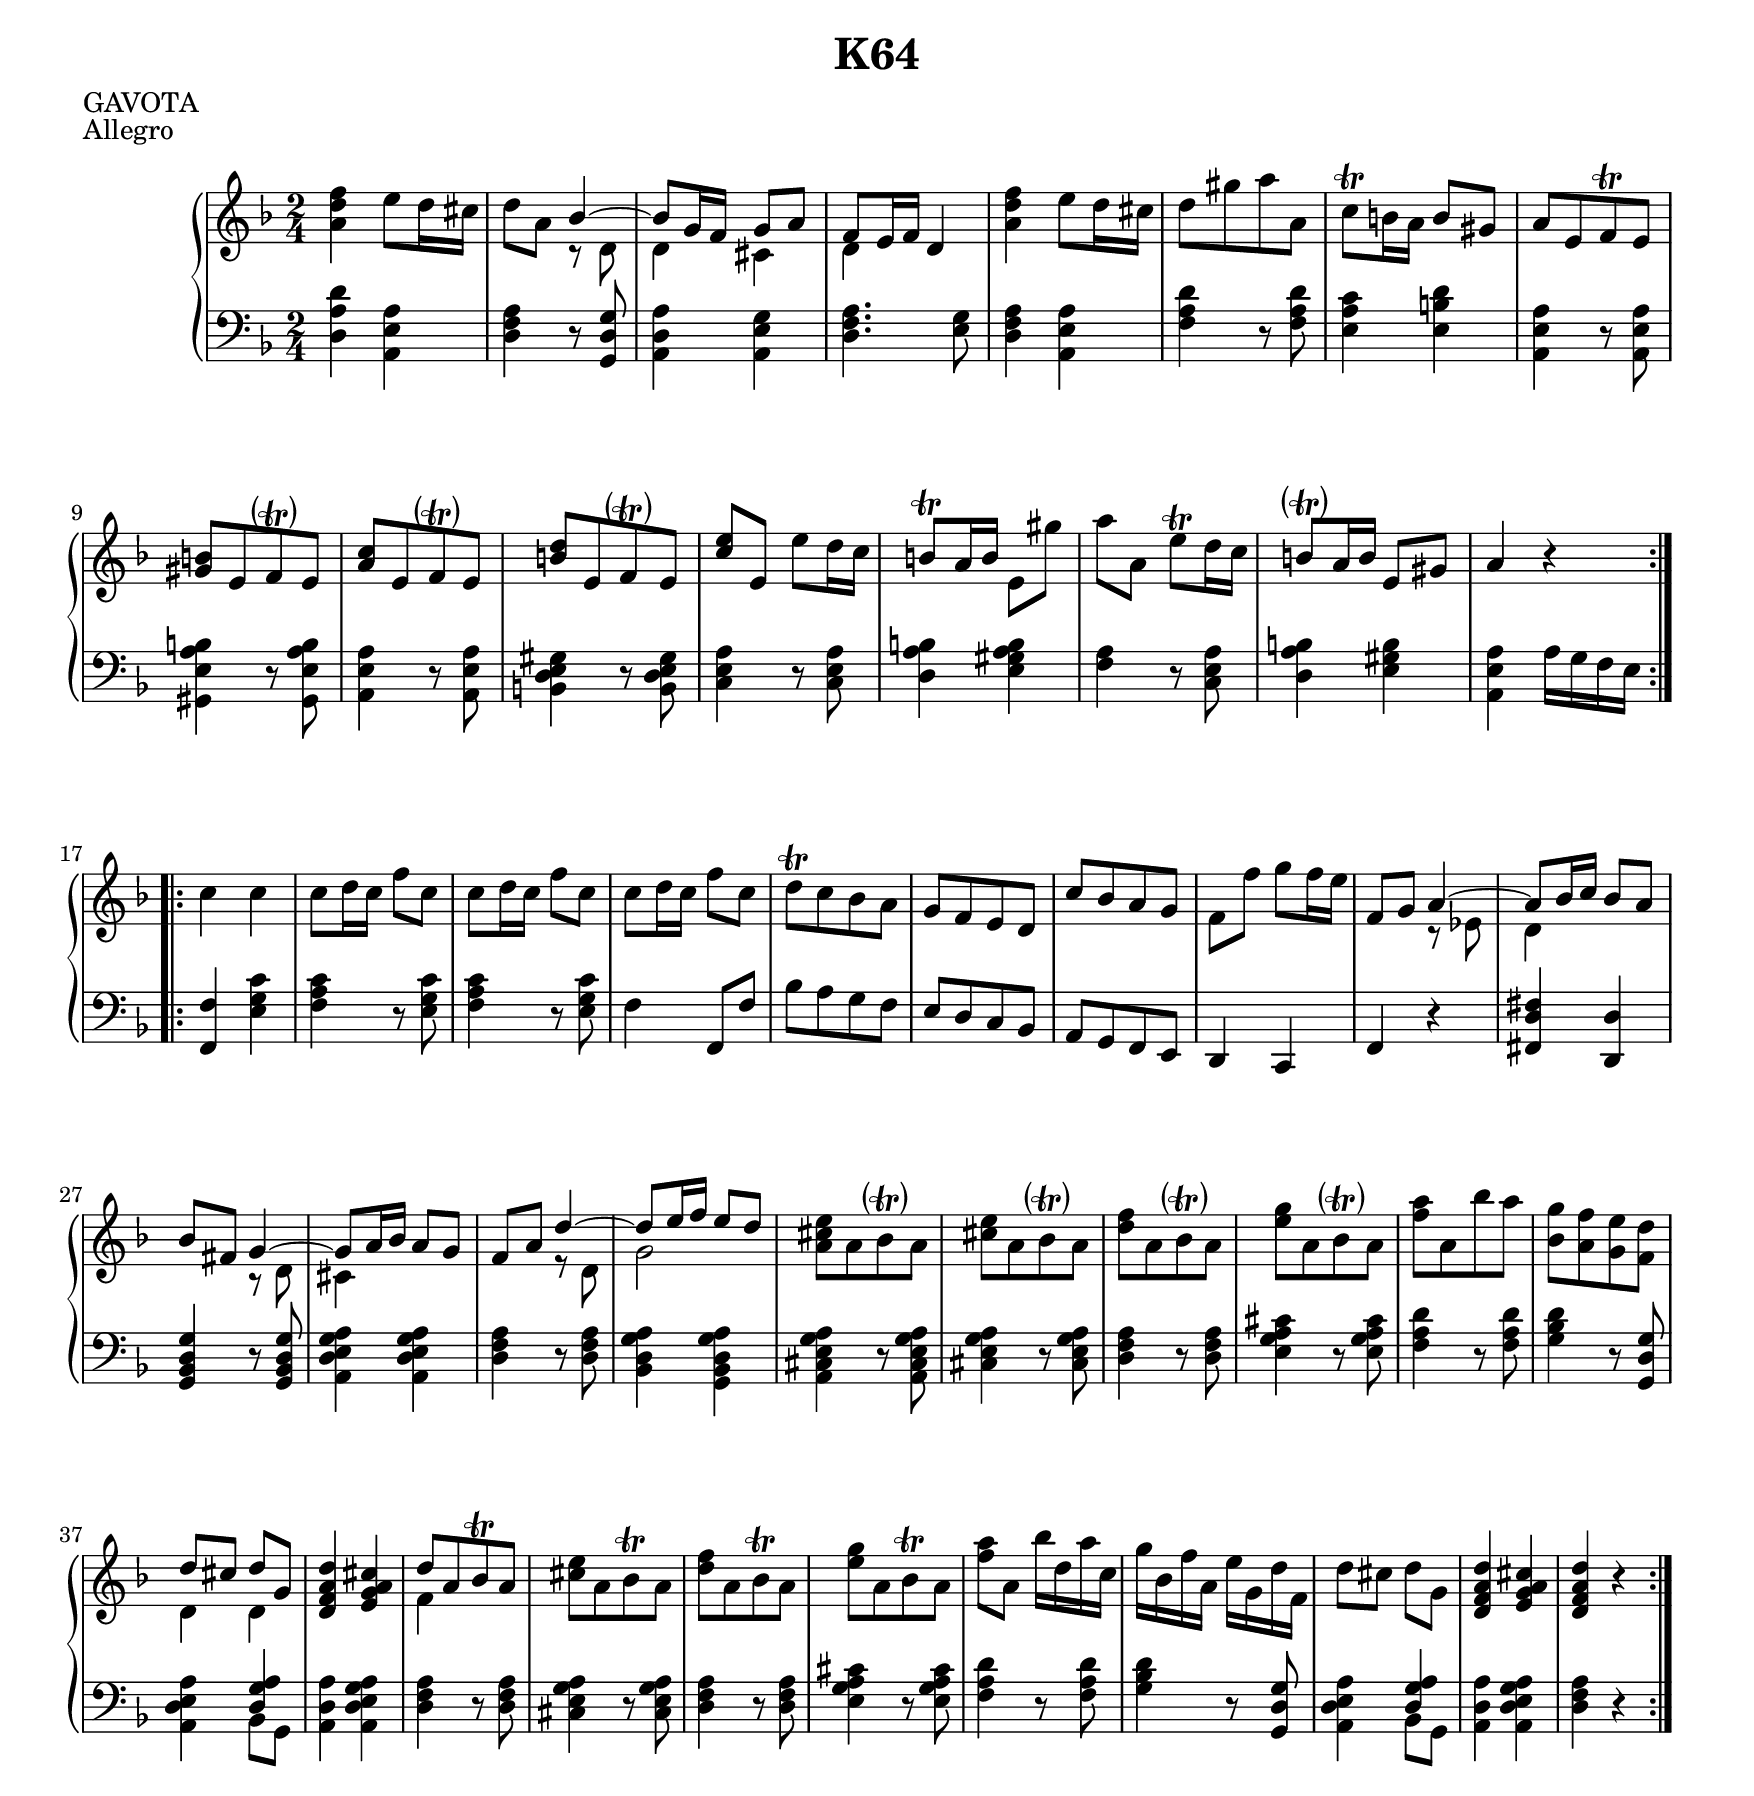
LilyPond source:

\version "2.18.2"
\version "2.18.2"

su = \stemUp
sd = \stemDown
sn = \stemNeutral
tu = \tieUp
td = \tieDown
tn = \tieNeutral
cstr = \change Staff = "right"
cstl = \change Staff = "left"

global = {
  \key d \minor
  \time 2/4
  \override ParenthesesItem #'font-size = #+2
}

right = \relative c'' {
  \global
 
  \repeat volta 2 {
    <a d f>4 e'8 d16 cis
    d8 a <<{ bes4 ~ bes8 g16 f g8 a } \\
      { r8 d,8 d4 cis }>>
    <<{ f8 e16 f } \\ { d4 }>> d
    
    <a' d f>4 e'8 d16 cis
    d8[ gis a a,]
    c-\trill b16 a b8 gis
    a[ e f-\trill e]
    <gis b>[ e f-\parenthesize-\trill e]
    
    <a c>[ e f-\parenthesize-\trill e]
    <b' d>[ e, f-\parenthesize-\trill e]
    <c'e> e, e' d16 c
    b8-\trill a16 b e,8 gis'
    
    a a, e'-\trill d16 c
    b8-\parenthesize-\trill a16 b e,8 gis
    a4 r
  }
  
  \repeat volta 2 {
    c4 c \repeat unfold 3 { 
      c8 d16 c f8 c }
    d8-\trill[ c bes a]
    g[ f e d]
    c'[ bes a g]
    
    f f' g f16 e
    f,8 g <<{ a4 ~a8 bes16 c bes8 a } \\
      { r8 ees d4 }>>
    bes'8 fis
    
    <<{ g4 ~ g8 a16 bes a8 g } \\
      { r8 d cis4 }>>
    f8 a <<{ d4 ~ d8 e16 f e8 d } \\
      { r8 d, g2 }>>
    <a cis e>8[ a bes-\parenthesize-\trill a]
    <cis e>[ a bes-\parenthesize-\trill a]
    
    <d f>[ a bes-\parenthesize-\trill a]
    <e' g>[ a, bes-\parenthesize-\trill a]
    <f' a>[ a, bes' a]
    <<{ g[ f e d] } { bes a g f }>>
    <<{ d' cis d g, } \\ { d4 d }>>
    
    <d f a d>4 <e g a cis>
    <<{ d'8[ a bes-\trill a] } \\ { f4 }>>
    <cis' e>8[ a bes-\trill a]
    <d f>[ a bes-\trill a]
    <e' g>[ a, bes-\trill a]
    
    <f' a> a, bes'16 d, a' c,
    g' bes, f' a, e' g, d' f,
    d'8 cis d g,
    <d f a d>4 <e g a cis>
    <d f a d> r
  }
}
 
left = \relative c {
  \global
  
  \repeat volta 2 {
    <d a' d>4 <a e' a>
    <d f a> r8 <g, d' g>
    <a d a'>4 <a e' g>
    <d f a>4.
    <e g>8
    
    <d f a>4 <a e' a>
    <f' a d> r8 q
    <e a c>4 <e b' d>
    <a, e' a> r8 q
    <gis e' a b>4 r8 q
    
    <a e' a>4 r8 q
    <b d e gis>4 r8 q
    <c e a>4 r8 q
    <d a' b>4 <e gis a b>
    
    <f a>4 r8 <c e a>8
    <d a' b>4 <e gis b>
    <a, e' a>4 a'16 g f e
  }
  
  \repeat volta 2 {
    <f, f'>4 <e' g c>
    \repeat unfold 2 {
      <f a c> r8 <e g c> }
    f4 f,8 f' 
    bes[ a g f]
    e[ d c bes]
    a[ g f e]
    
    d4 c
    f r
    <fis d' fis> <d d'>
    <g bes d g> r8 q
    
    <a d e g a>4 q
    <d f a> r8 q
    <bes d g a>4 <g bes d g a>
    <a cis e g a> r8 q
    <cis e g a>4 r8 q
    
    <d f a>4 r8 q
    <e g a cis>4 r8 q
    <f a d>4 r8 q
    <g bes d>4 r8 <g, d' g>
    <a d e a>4 <<{ <d g a>4 } \\ { bes8 g }>>
    
    <a d a'>4 <a d e g a>
    <d f a> r8 q
    <cis e g a>4 r8 q
    <d f a>4 r8 q
    <e g a cis>4 r8 q
    
    <f a d>4 r8 q
    <g bes d>4 r8 <g, d' g>
    <a d e a>4 <<{ <d g a>4 } \\ { bes8 g }>>
    <a d a'>4 <a d e g a>
    <d f a> r
  }
}

\header {
  title = "K64"
  meter = "GAVOTA"
  piece = "Allegro"
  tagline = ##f
}
 

#(set-global-staff-size 24)

\paper {
  #(set-paper-size "a3")
  print-page-number = ##f
  between-system-padding = #0.1
  between-system-space = #0.1
  ragged-last-bottom = ##f
  ragged-bottom = ##f
  top-margin = 12 \cm
  bottom-margin = .3 \cm
}

\score {
  \new PianoStaff <<
    \new Staff = "right" {
      \right
    }
    \new Staff = "left" {
      <<
        \clef bass \left
        { s2*16 \break }
      >>
    }
  >>
  \layout { }
}
